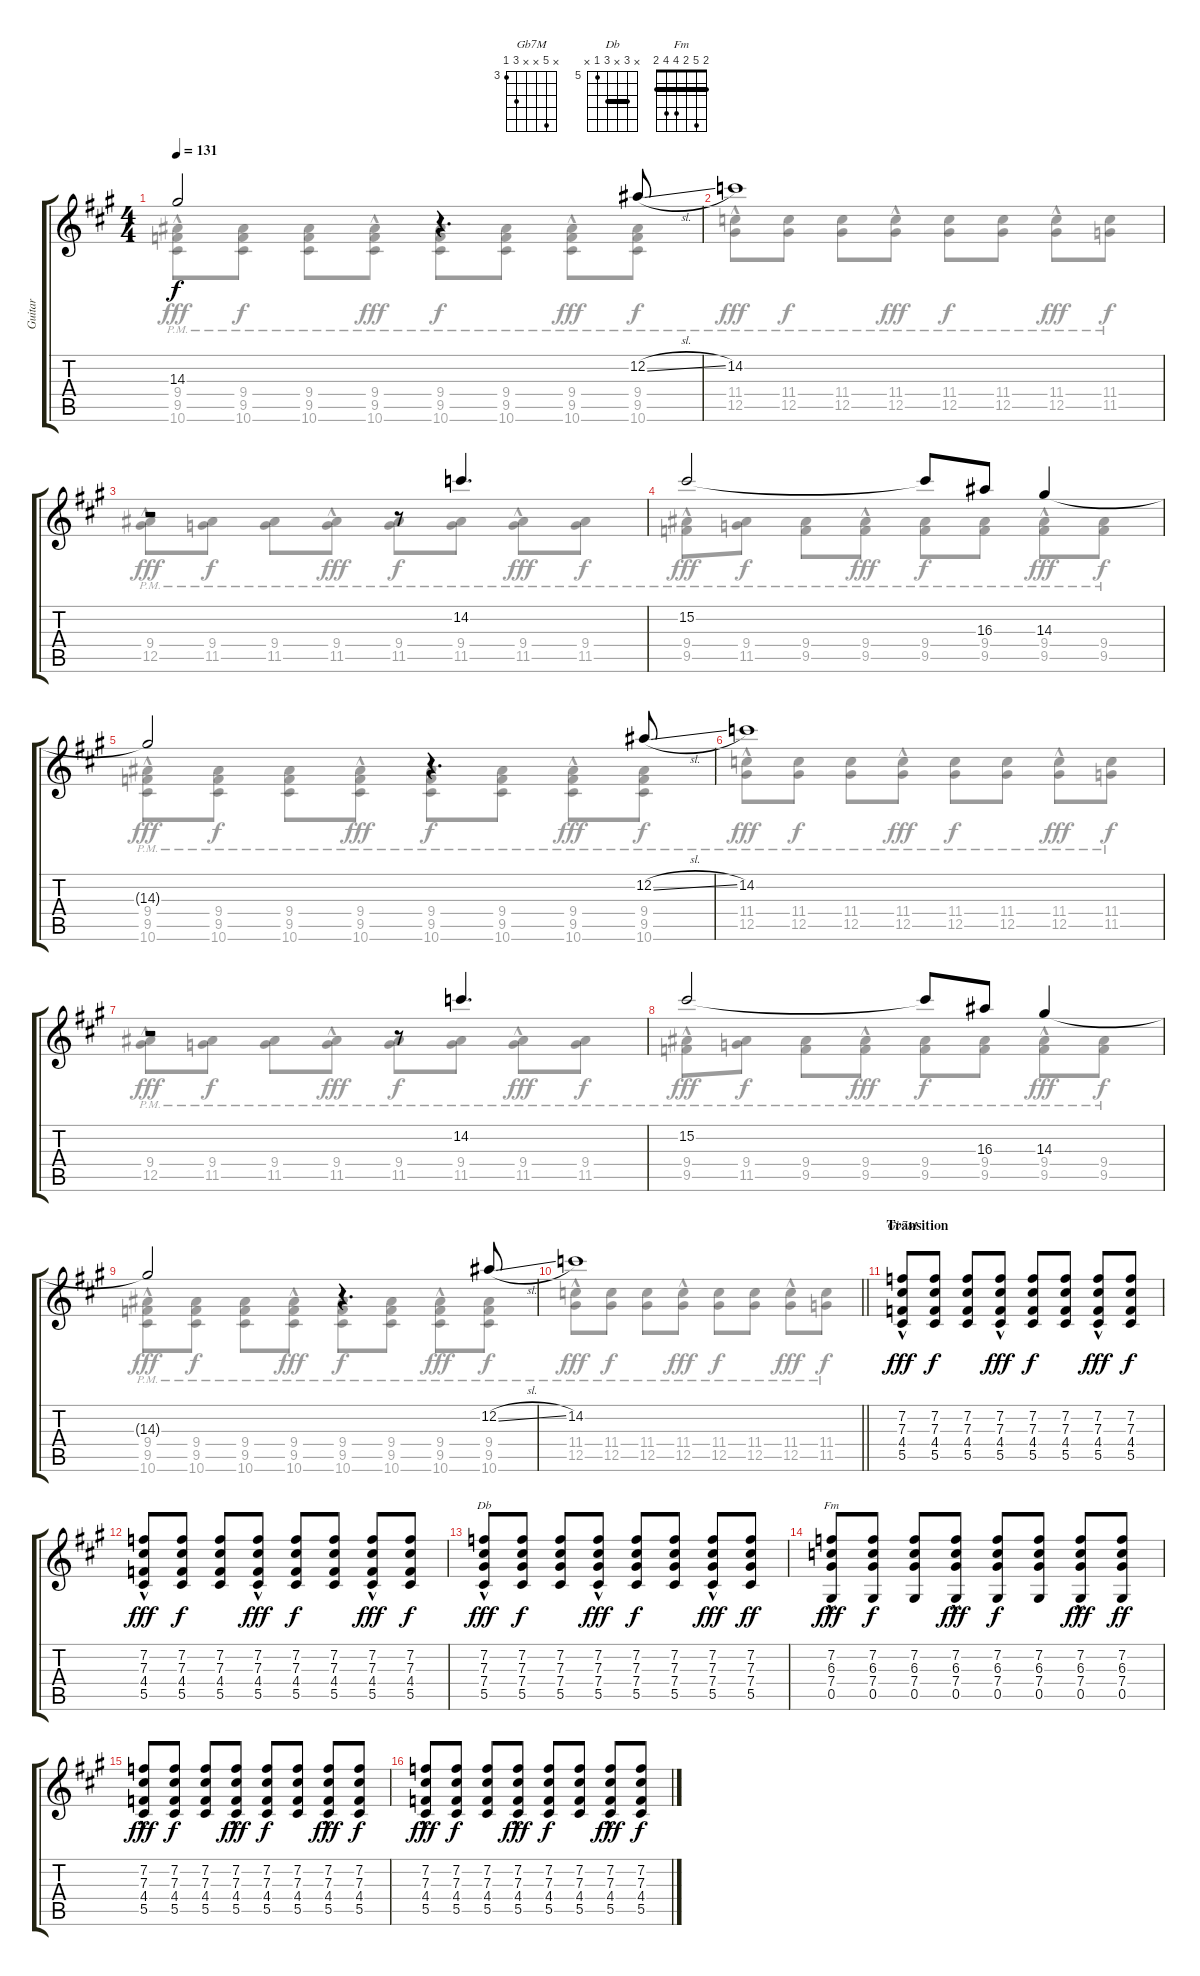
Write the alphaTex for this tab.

\track ("Guitar" "Guitar") {instrument electricguitarclean}
\staff {score tabs}
\tuning (Eb4 Bb3 Gb3 Db3 Ab2 Eb2) {hide}
\chord ("Gb7M" x 7 x x 5 3) {firstfret 3}
\chord ("Db" x 7 x 7 5 x) {firstfret 5 barre 7}
\chord ("Fm" 2 5 2 4 4 2) {barre 2}
\voice
\ts (4 4)
\tempo 131
\clef g2
\ks a
14.3{t}.2{dy f} r.4{d} 12.2{sl}.8 |
14.2.1 |
r.2 r.8 14.2.4{d} |
15.2.2 15.2{t}.8 16.3.8 14.3.4 |
14.3{t}.2 r.4{d} 12.2{sl}.8 |
14.2.1 |
r.2 r.8 14.2.4{d} |
15.2.2 15.2{t}.8 16.3.8 14.3.4 |
14.3{t}.2 r.4{d} 12.2{sl}.8 |
\barLineRight lightlight
14.2.1 |
\section ("" "Transition")
(7.2{hac} 7.3{hac} 4.4{hac} 5.5{hac}).8{ch "Gb7M" dy fff} (7.2 7.3 4.4 5.5).8{dy f} (7.2 7.3 4.4 5.5).8 (7.2{hac} 7.3{hac} 4.4{hac} 5.5{hac}).8{dy fff} (7.2 7.3 4.4 5.5).8{dy f} (7.2 7.3 4.4 5.5).8 (7.2{hac} 7.3{hac} 4.4{hac} 5.5{hac}).8{dy fff} (7.2 7.3 4.4 5.5).8{dy f} |
(7.2{hac} 7.3{hac} 4.4{hac} 5.5{hac}).8{dy fff} (7.2 7.3 4.4 5.5).8{dy f} (7.2 7.3 4.4 5.5).8 (7.2{hac} 7.3{hac} 4.4{hac} 5.5{hac}).8{dy fff} (7.2 7.3 4.4 5.5).8{dy f} (7.2 7.3 4.4 5.5).8 (7.2{hac} 7.3{hac} 4.4{hac} 5.5{hac}).8{dy fff} (7.2 7.3 4.4 5.5).8{dy f} |
(7.2{hac} 7.3{hac} 7.4{hac} 5.5{hac}).8{ch "Db" dy fff} (7.2 7.3 7.4 5.5).8{dy f} (7.2 7.3 7.4 5.5).8 (7.2{hac} 7.3{hac} 7.4{hac} 5.5{hac}).8{dy fff} (7.2 7.3 7.4 5.5).8{dy f} (7.2 7.3 7.4 5.5).8 (7.2{hac} 7.3{hac} 7.4{hac} 5.5{hac}).8{dy fff} (7.2 7.3 7.4 5.5).8{dy ff} |
(7.2{hac} 6.3{hac} 7.4{hac} 0.5{hac}).8{ch "Fm" dy fff} (7.2 6.3 7.4 0.5).8{dy f} (7.2 6.3 7.4 0.5).8 (7.2{hac} 6.3{hac} 7.4{hac} 0.5{hac}).8{dy fff} (7.2 6.3 7.4 0.5).8{dy f} (7.2 6.3 7.4 0.5).8 (7.2{hac} 6.3{hac} 7.4{hac} 0.5{hac}).8{dy fff} (7.2 6.3 7.4 0.5).8{dy ff} |
(7.2{hac} 7.3{hac} 4.4{hac} 5.5{hac}).8{dy fff} (7.2 7.3 4.4 5.5).8{dy f} (7.2 7.3 4.4 5.5).8 (7.2{hac} 7.3{hac} 4.4{hac} 5.5{hac}).8{dy fff} (7.2 7.3 4.4 5.5).8{dy f} (7.2 7.3 4.4 5.5).8 (7.2{hac} 7.3{hac} 4.4{hac} 5.5{hac}).8{dy fff} (7.2 7.3 4.4 5.5).8{dy f} |
(7.2{hac} 7.3{hac} 4.4{hac} 5.5{hac}).8{dy fff} (7.2 7.3 4.4 5.5).8{dy f} (7.2 7.3 4.4 5.5).8 (7.2{hac} 7.3{hac} 4.4{hac} 5.5{hac}).8{dy fff} (7.2 7.3 4.4 5.5).8{dy f} (7.2 7.3 4.4 5.5).8 (7.2{hac} 7.3{hac} 4.4{hac} 5.5{hac}).8{dy fff} (7.2 7.3 4.4 5.5).8{dy f}
\voice
\clef g2
\ottava regular
\simile none
\ks a
(9.4{hac pm} 9.5{hac pm} 10.6{hac pm}).8{dy fff} (9.4{pm} 9.5{pm} 10.6{pm}).8{dy f} (9.4{pm} 9.5{pm} 10.6{pm}).8 (9.4{hac pm} 9.5{hac pm} 10.6{hac pm}).8{dy fff} (9.4{pm} 9.5{pm} 10.6{pm}).8{dy f} (9.4{pm} 9.5{pm} 10.6{pm}).8 (9.4{hac pm} 9.5{hac pm} 10.6{hac pm}).8{dy fff} (9.4{pm} 9.5{pm} 10.6{pm}).8{dy f} |
(11.4{hac pm} 12.5{hac pm}).8{dy fff} (11.4{pm} 12.5{pm}).8{dy f} (11.4{pm} 12.5{pm}).8 (11.4{hac pm} 12.5{hac pm}).8{dy fff} (11.4{pm} 12.5{pm}).8{dy f} (11.4{pm} 12.5{pm}).8 (11.4{hac pm} 12.5{hac pm}).8{dy fff} (11.4{pm} 11.5{pm}).8{dy f} |
(9.4{hac pm} 12.5{hac pm}).8{dy fff} (9.4{pm} 11.5{pm}).8{dy f} (9.4{pm} 11.5{pm}).8 (9.4{hac pm} 11.5{hac pm}).8{dy fff} (9.4{pm} 11.5{pm}).8{dy f} (9.4{pm} 11.5{pm}).8 (9.4{hac pm} 11.5{hac pm}).8{dy fff} (9.4{pm} 11.5{pm}).8{dy f} |
(9.4{hac pm} 9.5{hac pm}).8{dy fff} (9.4{pm} 11.5{pm}).8{dy f} (9.4{pm} 9.5{pm}).8 (9.4{hac pm} 9.5{hac pm}).8{dy fff} (9.4{pm} 9.5{pm}).8{dy f} (9.4{pm} 9.5{pm}).8 (9.4{hac pm} 9.5{hac pm}).8{dy fff} (9.4{pm} 9.5{pm}).8{dy f} |
(9.4{hac pm} 9.5{hac pm} 10.6{hac pm}).8{dy fff} (9.4{pm} 9.5{pm} 10.6{pm}).8{dy f} (9.4{pm} 9.5{pm} 10.6{pm}).8 (9.4{hac pm} 9.5{hac pm} 10.6{hac pm}).8{dy fff} (9.4{pm} 9.5{pm} 10.6{pm}).8{dy f} (9.4{pm} 9.5{pm} 10.6{pm}).8 (9.4{hac pm} 9.5{hac pm} 10.6{hac pm}).8{dy fff} (9.4{pm} 9.5{pm} 10.6{pm}).8{dy f} |
(11.4{hac pm} 12.5{hac pm}).8{dy fff} (11.4{pm} 12.5{pm}).8{dy f} (11.4{pm} 12.5{pm}).8 (11.4{hac pm} 12.5{hac pm}).8{dy fff} (11.4{pm} 12.5{pm}).8{dy f} (11.4{pm} 12.5{pm}).8 (11.4{hac pm} 12.5{hac pm}).8{dy fff} (11.4{pm} 11.5{pm}).8{dy f} |
(9.4{hac pm} 12.5{hac pm}).8{dy fff} (9.4{pm} 11.5{pm}).8{dy f} (9.4{pm} 11.5{pm}).8 (9.4{hac pm} 11.5{hac pm}).8{dy fff} (9.4{pm} 11.5{pm}).8{dy f} (9.4{pm} 11.5{pm}).8 (9.4{hac pm} 11.5{hac pm}).8{dy fff} (9.4{pm} 11.5{pm}).8{dy f} |
(9.4{hac pm} 9.5{hac pm}).8{dy fff} (9.4{pm} 11.5{pm}).8{dy f} (9.4{pm} 9.5{pm}).8 (9.4{hac pm} 9.5{hac pm}).8{dy fff} (9.4{pm} 9.5{pm}).8{dy f} (9.4{pm} 9.5{pm}).8 (9.4{hac pm} 9.5{hac pm}).8{dy fff} (9.4{pm} 9.5{pm}).8{dy f} |
(9.4{hac pm} 9.5{hac pm} 10.6{hac pm}).8{dy fff} (9.4{pm} 9.5{pm} 10.6{pm}).8{dy f} (9.4{pm} 9.5{pm} 10.6{pm}).8 (9.4{hac pm} 9.5{hac pm} 10.6{hac pm}).8{dy fff} (9.4{pm} 9.5{pm} 10.6{pm}).8{dy f} (9.4{pm} 9.5{pm} 10.6{pm}).8 (9.4{hac pm} 9.5{hac pm} 10.6{hac pm}).8{dy fff} (9.4{pm} 9.5{pm} 10.6{pm}).8{dy f} |
\barLineRight lightlight
(11.4{hac pm} 12.5{hac pm}).8{dy fff} (11.4{pm} 12.5{pm}).8{dy f} (11.4{pm} 12.5{pm}).8 (11.4{hac pm} 12.5{hac pm}).8{dy fff} (11.4{pm} 12.5{pm}).8{dy f} (11.4{pm} 12.5{pm}).8 (11.4{hac pm} 12.5{hac pm}).8{dy fff} (11.4{pm} 11.5{pm}).8{dy f} |
|
|
|
|
|
